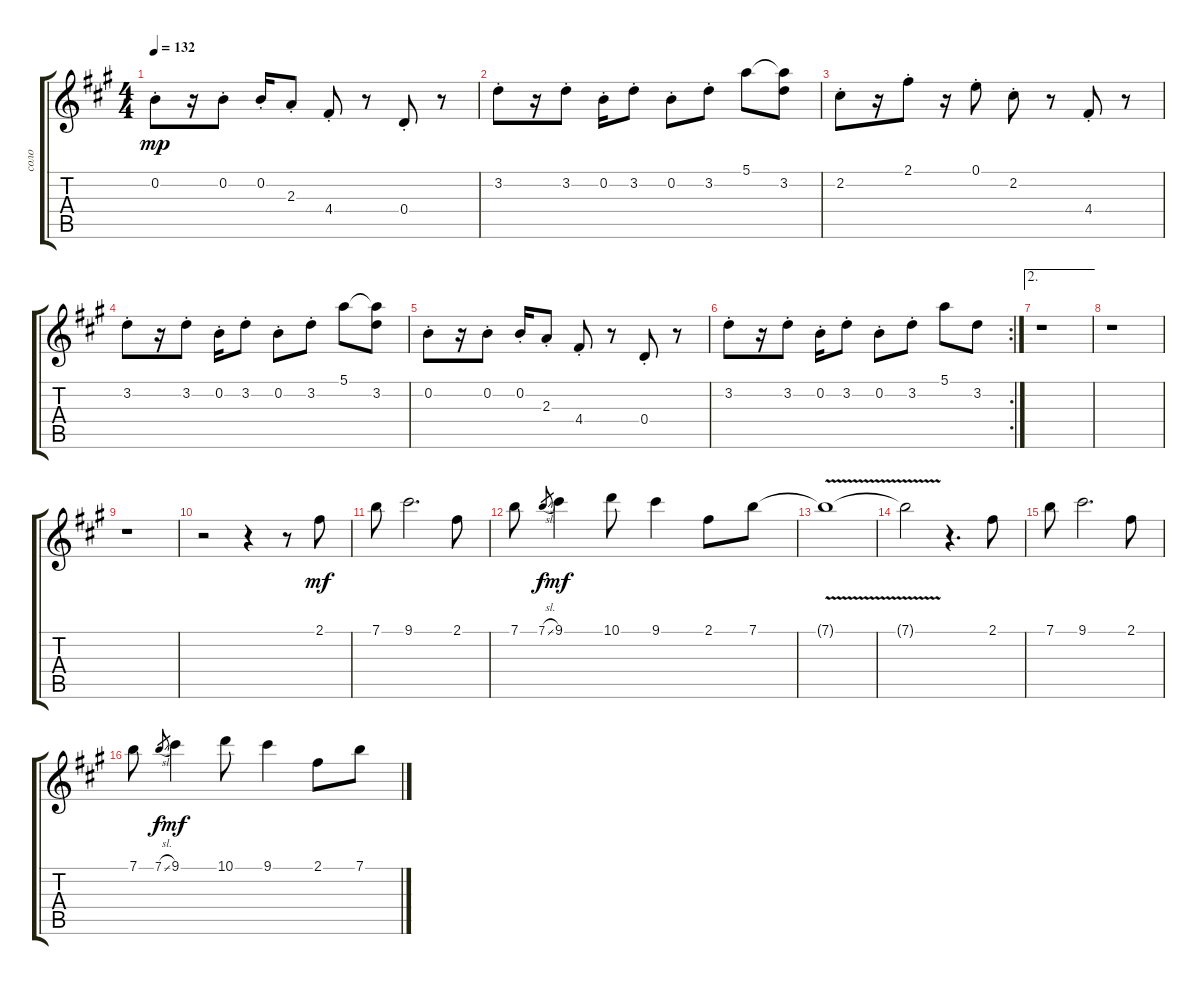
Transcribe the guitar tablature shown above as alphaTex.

\track ("соло" "соло") {instrument electricguitarjazz}
\staff {score tabs}
\tuning (E4 B3 G3 D3 A2 E2) {hide}
\ts (4 4)
\tempo 132
\clef g2
\ks f#minor
0.2{st}.8{dy mp} r.16 0.2{st}.8 0.2{st}.16 2.3{st}.8 4.4{st}.8 r.8 0.4{st}.8 r.8 |
3.2{st}.8 r.16 3.2{st}.8 0.2{st}.16 3.2{st}.8 0.2{st}.8 3.2{st}.8 5.1.8 (5.1{t} 3.2).8 |
2.2{st}.8 r.16 2.1{st}.8 r.16 0.1{st}.8 2.2{st}.8 r.8 4.4{st}.8 r.8 |
3.2{st}.8 r.16 3.2{st}.8 0.2{st}.16 3.2{st}.8 0.2{st}.8 3.2{st}.8 5.1.8 (5.1{t} 3.2).8 |
0.2{st}.8 r.16 0.2{st}.8 0.2{st}.16 2.3{st}.8 4.4{st}.8 r.8 0.4{st}.8 r.8 |
\rc 2
3.2{st}.8 r.16 3.2{st}.8 0.2{st}.16 3.2{st}.8 0.2{st}.8 3.2{st}.8 5.1.8 3.2.8 |
\ae 2
r.1 |
r.1 |
r.1 |
r.2 r.4 r.8 2.1.8{dy mf} |
7.1.8 9.1.2{d} 2.1.8 |
7.1.8 7.1{sl}.8{gr dy f} 9.1.4{dy mf} 10.1.8 9.1.4 2.1.8 7.1.8 |
7.1{v t}.1 |
7.1{v t}.2 r.4{d} 2.1.8 |
7.1.8 9.1.2{d} 2.1.8 |
7.1.8 7.1{sl}.8{gr dy f} 9.1.4{dy mf} 10.1.8 9.1.4 2.1.8 7.1.8
